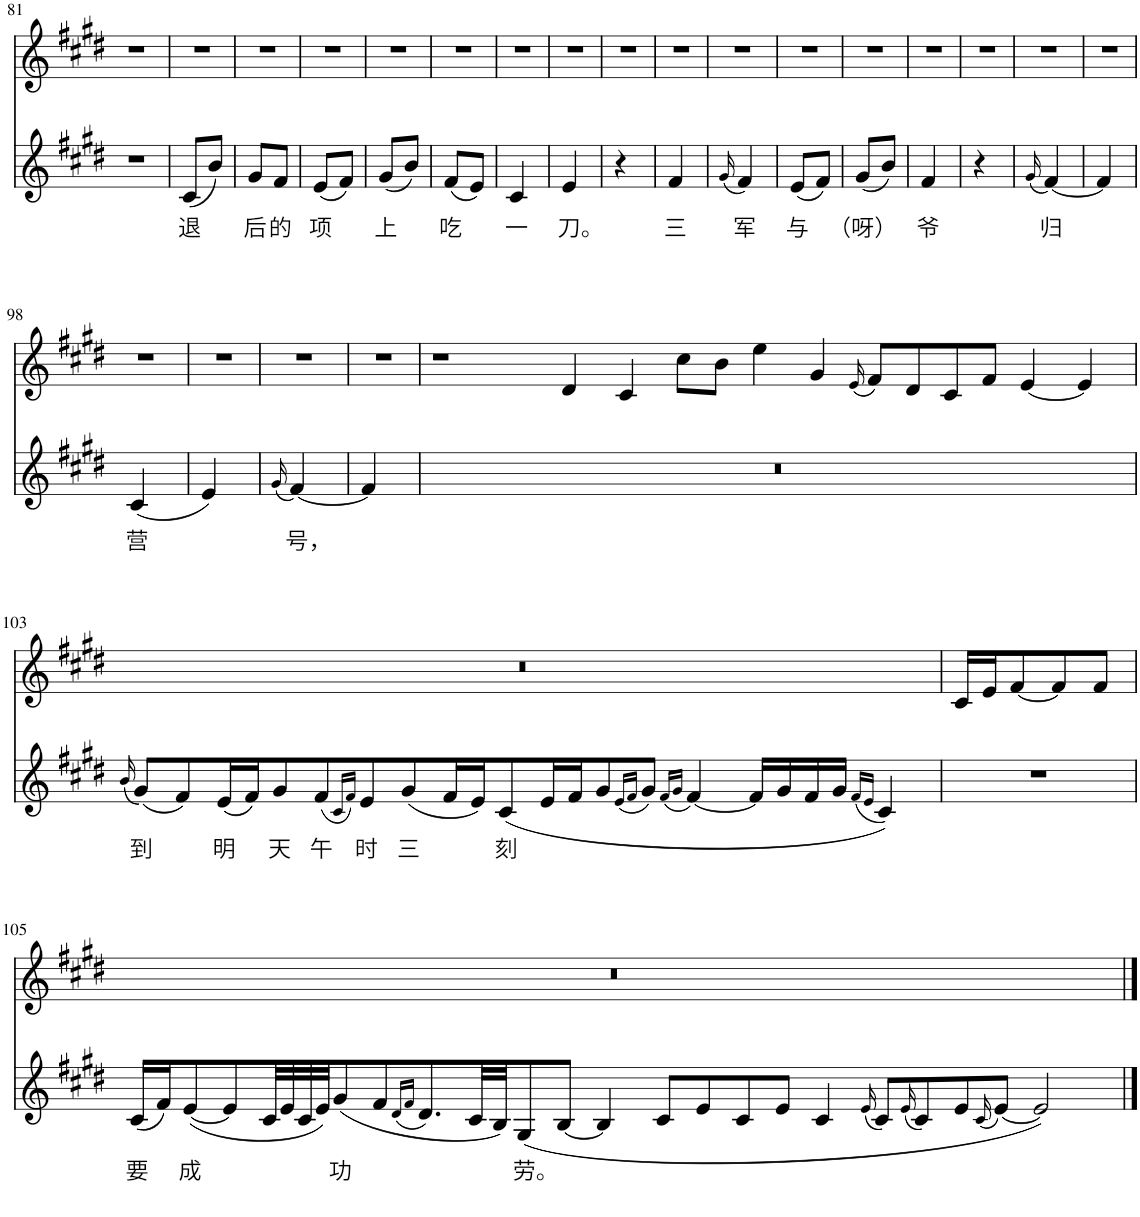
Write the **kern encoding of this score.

**kern	**text	**kern
*part2	*part2	*part1
*staff2	*staff2	*staff1
*I"Piano	*	*I"Piano
*I'Pno	*	*I'Pno
!!LO:PB:g=z
*clefG2	*	*clefG2
*k[f#c#g#d#]	*	*k[f#c#g#d#]
*M1/4	*	*M1/4
=81	=81	=81
4r	.	4r
=82	=82	=82
!	!LO:LY:b	!
(8c#/L	退	4r
8b/J)	.	.
=83	=83	=83
!	!LO:LY:b	!
8g#/L	后	4r
!	!LO:LY:b	!
8f#/J	的	.
=84	=84	=84
!	!LO:LY:b	!
(8e/L	项	4r
8f#/J)	.	.
=85	=85	=85
!	!LO:LY:b	!
(8g#/L	上	4r
8b/J)	.	.
=86	=86	=86
!	!LO:LY:b	!
(8f#/L	吃	4r
8e/J)	.	.
=87	=87	=87
!	!LO:LY:b	!
4c#/	一	4r
=88	=88	=88
!	!LO:LY:b	!
4e/	刀。	4r
=89	=89	=89
4r	.	4r
=90	=90	=90
!	!LO:LY:b	!
4f#/	三	4r
=91	=91	=91
(16qg#/	.	.
!	!LO:LY:b	!
4f#/)	军	4r
=92	=92	=92
!	!LO:LY:b	!
(8e/L	与	4r
8f#/J)	.	.
=93	=93	=93
!	!LO:LY:b	!
(8g#/L	（呀）	4r
8b/J)	.	.
=94	=94	=94
!	!LO:LY:b	!
4f#/	爷	4r
=95	=95	=95
4r	.	4r
=96	=96	=96
(16qg#/	.	.
!	!LO:LY:b	!
[4f#/)	归	4r
=97	=97	=97
4f#/]	.	4r
!!LO:LB:g=z
=98	=98	=98
!	!LO:LY:b	!
(4c#/	营	4r
=99	=99	=99
4e/)	.	4r
=100	=100	=100
(16qg#/	.	.
!	!LO:LY:b	!
[4f#/)	号，	4r
=101	=101	=101
4f#/]	.	4r
=102	=102	=102
4r	.	4r
0.ryy	.	2.ryy
.	.	4d#/
.	.	4c#/
.	.	8cc#\L
.	.	8b\J
.	.	4ee\
.	.	4g#/
.	.	(16qe/
.	.	8f#/L)
.	.	8d#/
.	.	8c#/
.	.	8f#/J
.	.	[4e/
.	.	4e/]
!!LO:LB:g=z
=103	=103	=103
(16qb/	.	.
!	!LO:LY:b	!
(8g#/L)	到	4r
8f#/)	.	.
!	!LO:LY:b	!
(16e/L	明	4r
16f#/J)	.	.
!	!LO:LY:b	!
8g#/	天	.
!	!LO:LY:b	!
(8f#/	午	1..ryy
16qc#/LL	.	.
16qf#/JJ)	.	.
!	!LO:LY:b	!
8e/	时	.
!	!LO:LY:b	!
(8g#/	三	.
16f#/L	.	.
16e/J)	.	.
!	!LO:LY:b	!
(8c#/	刻	.
16e/L	.	.
16f#/J	.	.
8g#/	.	.
(16qe/LL	.	.
16qf#/JJ	.	.
8g#/J)	.	.
(16qf#/LL	.	.
16qg#/JJ	.	.
[4f#/)	.	.
16f#/LL]	.	.
16g#/	.	.
16f#/	.	.
16g#/JJ	.	.
(16qf#/LL	.	.
16qe/JJ	.	.
4c#/))	.	.
=104	=104	=104
4r	.	16c#/LL
.	.	4r
2ryy	.	.
.	.	16e/J
.	.	[8f#/
.	.	8f#/]
.	.	8f#/J
!!LO:LB:g=z
=105	=105	=105
!	!LO:LY:b	!
(16c#/LL	要	4r
16f#/J)	.	.
!	!LO:LY:b	!
([8e/	成	.
8e/]	.	4r
32c#/LL	.	.
32e/	.	.
32c#/	.	.
32e/JJ)	.	.
!	!LO:LY:b	!
(8g#/	功	0ryy
8f#/	.	.
(16qd#/LL	.	.
16qf#/JJ	.	.
8.d#/)	.	.
32c#/LL	.	.
32B/JJ)	.	.
!	!LO:LY:b	!
(8G#/	劳。	.
[8B/J	.	.
4B/]	.	.
8c#/L	.	.
8e/	.	.
8c#/	.	.
8e/J	.	.
4c#/	.	.
(16qe/	.	.
8c#/L)	.	.
(16qe/	.	.
8c#/)	.	.
8e/	.	2.ryy
(16qc#/	.	.
[8e/J)	.	.
2e/])	.	.
==	==	==
*-	*-	*-
